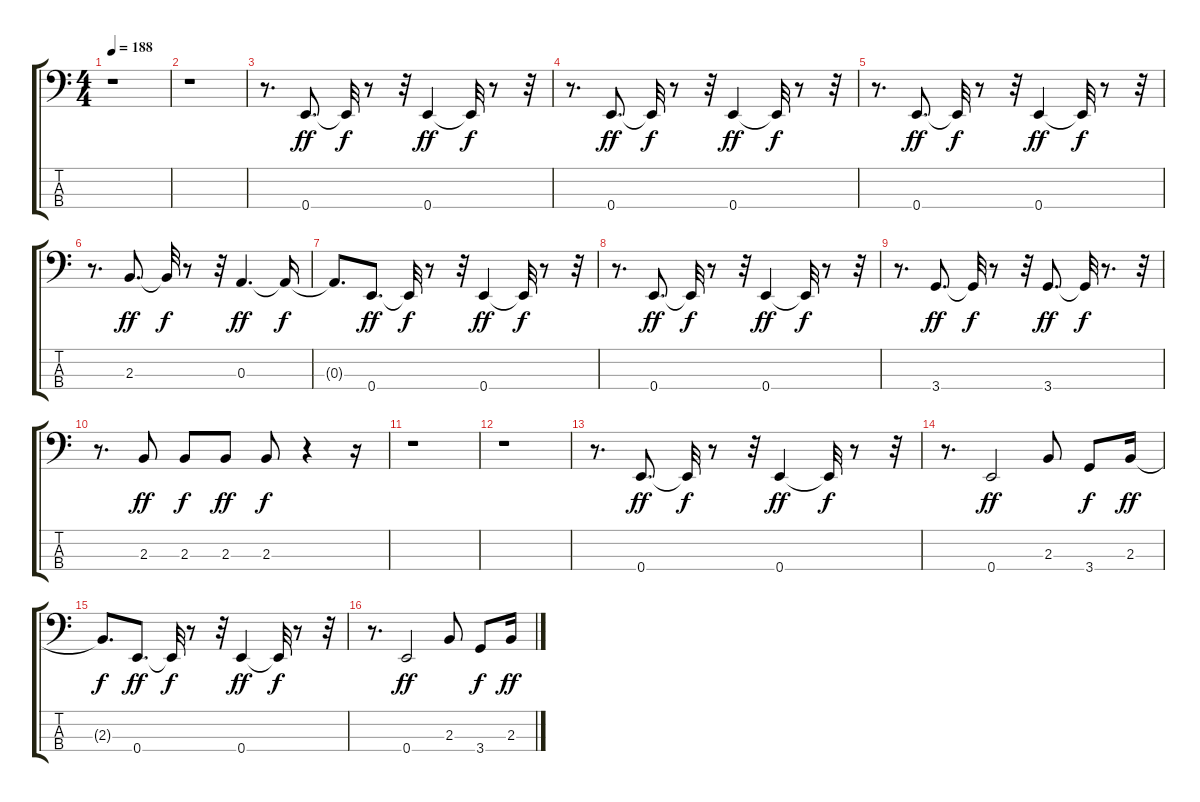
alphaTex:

\track "" {instrument synthbass1}
\staff {score tabs}
\tuning (G2 D2 A1 E1) {hide}
\ts (4 4)
\tempo 188
\clef f4
\ks c
r.1{dy f} |
r.1 |
r.8{d} 0.4.8{d dy ff} 0.4{t}.32{dy f} r.8 r.32 0.4.4{dy ff} 0.4{t}.32{dy f} r.8 r.32 |
r.8{d} 0.4.8{d dy ff} 0.4{t}.32{dy f} r.8 r.32 0.4.4{dy ff} 0.4{t}.32{dy f} r.8 r.32 |
r.8{d} 0.4.8{d dy ff} 0.4{t}.32{dy f} r.8 r.32 0.4.4{dy ff} 0.4{t}.32{dy f} r.8 r.32 |
r.8{d} 2.3.8{d dy ff} 2.3{t}.32{dy f} r.8 r.32 0.3.4{d dy ff} 0.3{t}.16{dy f} |
0.3{t}.8{d} 0.4.8{d dy ff} 0.4{t}.32{dy f} r.8 r.32 0.4.4{dy ff} 0.4{t}.32{dy f} r.8 r.32 |
r.8{d} 0.4.8{d dy ff} 0.4{t}.32{dy f} r.8 r.32 0.4.4{dy ff} 0.4{t}.32{dy f} r.8 r.32 |
r.8{d} 3.4.8{d dy ff} 3.4{t}.32{dy f} r.8 r.32 3.4.8{d dy ff} 3.4{t}.32{dy f} r.8{d} r.32 |
r.8{d} 2.3.8{dy ff} 2.3.8{dy f} 2.3.8{dy ff} 2.3.8{dy f} r.4 r.16 |
r.1 |
r.1 |
r.8{d} 0.4.8{d dy ff} 0.4{t}.32{dy f} r.8 r.32 0.4.4{dy ff} 0.4{t}.32{dy f} r.8 r.32 |
r.8{d} 0.4.2{dy ff} 2.3.8 3.4.8{dy f} 2.3.16{dy ff} |
2.3{t}.8{d dy f} 0.4.8{d dy ff} 0.4{t}.32{dy f} r.8 r.32 0.4.4{dy ff} 0.4{t}.32{dy f} r.8 r.32 |
r.8{d} 0.4.2{dy ff} 2.3.8 3.4.8{dy f} 2.3.16{dy ff}
